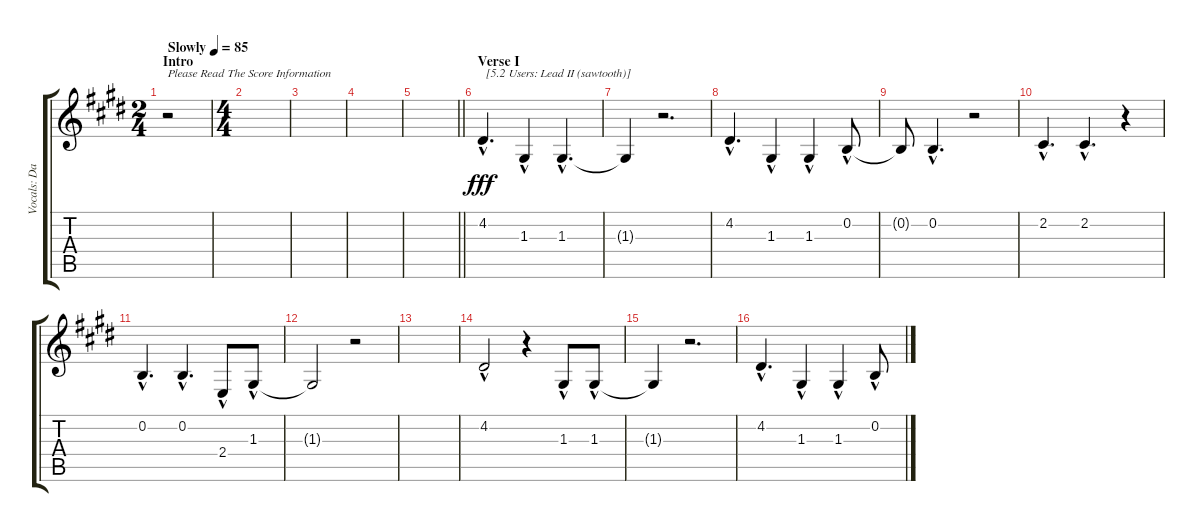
\track ("Vocals: David" "Vocals: Da") {instrument lead2sawtooth}
\staff {score tabs}
\tuning (E4 B3 G3 D3 A2 E2) {hide}
\ts (2 4)
\section ("" "Intro")
\tempo (85 "Slowly")
\clef g2
\ks e
r.2{txt "Please Read The Score Information" dy fff instrument lead2sawtooth} |
\ts (4 4)
|
|
|
\barLineRight lightlight
|
\section ("" "Verse I")
4.2{hac}.4{d txt " [5.2 Users: Lead II (sawtooth)]"} 1.3{hac}.4 1.3{hac}.4{d} |
1.3{t}.4 r.2{d} |
4.2{hac}.4{d} 1.3{hac}.4 1.3{hac}.4 0.2{hac}.8 |
0.2{t}.8 0.2{hac}.4{d} r.2 |
2.2{hac}.4{d} 2.2{hac}.4{d} r.4 |
0.2{hac}.4{d} 0.2{hac}.4{d} 2.4{hac}.8 1.3{hac}.8 |
1.3{t}.2 r.2 |
|
4.2{hac}.2 r.4 1.3{hac}.8 1.3{hac}.8 |
1.3{t}.4 r.2{d} |
4.2{hac}.4{d} 1.3{hac}.4 1.3{hac}.4 0.2{hac}.8
